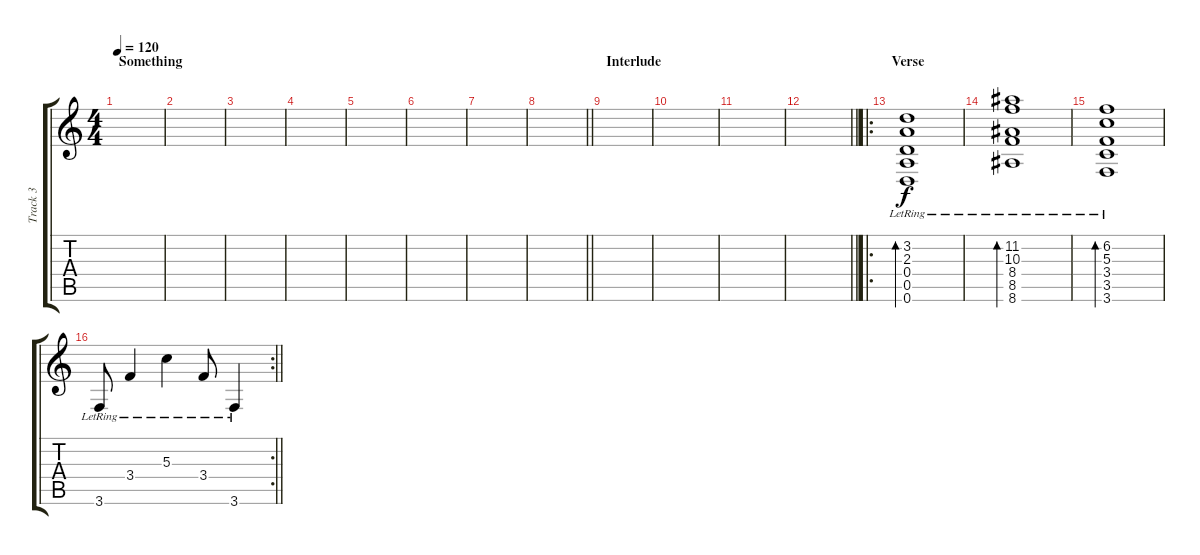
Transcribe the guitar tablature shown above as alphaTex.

\track ("Track 3" "Track 3") {instrument electricguitarclean}
\staff {score tabs}
\tuning (E4 B3 G3 D3 A2 D2) {hide}
\ts (4 4)
\section ("" "Something")
\tempo 120
\clef g2
\ks c
|
|
|
|
|
|
|
\barLineRight lightlight
|
\section ("" "Interlude")
|
|
|
\barLineRight lightlight
|
\ro
\section ("" "Verse")
(3.2{lr} 2.3{lr} 0.4{lr} 0.5{lr} 0.6{lr}).1{bd 120} |
(11.2{lr} 10.3{lr} 8.4{lr} 8.5{lr} 8.6{lr}).1{bd 120} |
(6.2{lr} 5.3{lr} 3.4{lr} 3.5{lr} 3.6{lr}).1{bd 120} |
\rc 2
\barLineRight lightlight
3.6{lr}.8 3.4{lr}.4 5.3{lr}.4 3.4{lr}.8 3.6{lr}.4
